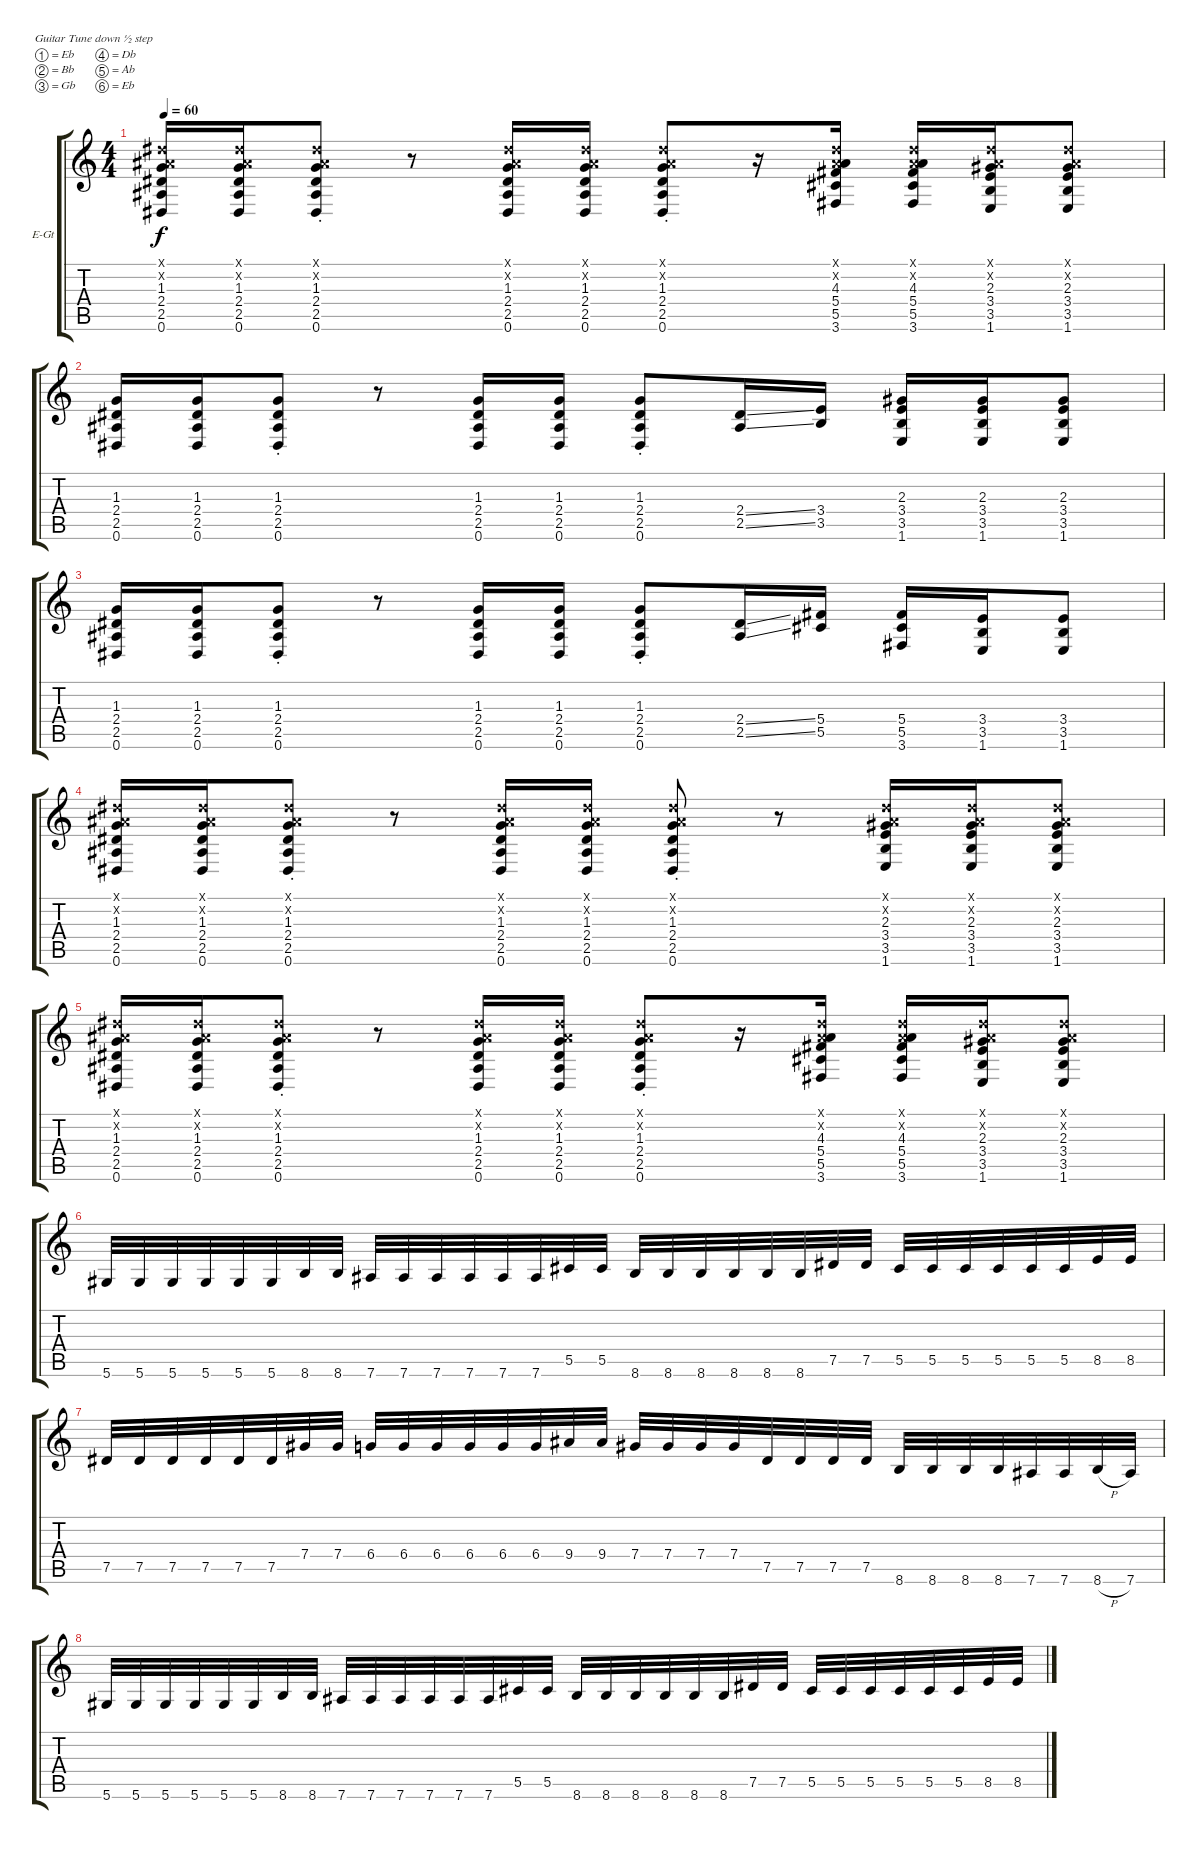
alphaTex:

\bracketExtendMode groupsimilarinstruments
\firstSystemTrackNameOrientation horizontal
\otherSystemsTrackNameOrientation horizontal
\track ("guitar 1" "E-Gt") {instrument overdrivenguitar}
\staff {score tabs}
\tuning (Eb4 Bb3 Gb3 Db3 Ab2 Eb2)
\ts (4 4)
\tempo 60
\clef g2
\ks c
(0.1{x} 0.2{x} 1.3 2.4 2.5 0.6).16{dy f} (0.1{x} 0.2{x} 1.3 2.4 2.5 0.6).16 (0.1{x} 0.2{x} 1.3{st} 2.4{st} 2.5{st} 0.6{st}).8 r.8 (0.1{x} 0.2{x} 1.3 2.4 2.5 0.6).16 (0.1{x} 0.2{x} 1.3 2.4 2.5 0.6).16 (0.1{x} 0.2{x} 1.3{st} 2.4{st} 2.5{st} 0.6{st}).8 r.16 (0.1{x} 0.2{x} 4.3 5.4 5.5 3.6).16 (0.1{x} 0.2{x} 4.3 5.4 5.5 3.6).16 (0.1{x} 0.2{x} 2.3 3.4 3.5 1.6).16 (0.1{x} 0.2{x} 2.3 3.4 3.5 1.6).8 |
(1.3 2.4 2.5 0.6).16 (1.3 2.4 2.5 0.6).16 (1.3{st} 2.4{st} 2.5{st} 0.6{st}).8 r.8 (1.3 2.4 2.5 0.6).16 (1.3 2.4 2.5 0.6).16 (1.3{st} 2.4{st} 2.5{st} 0.6{st}).8 (2.4{ss} 2.5{ss}).16 (3.4 3.5).16 (2.3 3.4 3.5 1.6).16 (2.3 3.4 3.5 1.6).16 (2.3 3.4 3.5 1.6).8 |
(1.3 2.4 2.5 0.6).16 (1.3 2.4 2.5 0.6).16 (1.3{st} 2.4{st} 2.5{st} 0.6{st}).8 r.8 (1.3 2.4 2.5 0.6).16 (1.3 2.4 2.5 0.6).16 (1.3{st} 2.4{st} 2.5{st} 0.6{st}).8 (2.4{ss} 2.5{ss}).16 (5.4 5.5).16 (5.4 5.5 3.6).16 (3.4 3.5 1.6).16 (3.4 3.5 1.6).8 |
(0.1{x} 0.2{x} 1.3 2.4 2.5 0.6).16 (0.1{x} 0.2{x} 1.3 2.4 2.5 0.6).16 (0.1{x} 0.2{x} 1.3{st} 2.4{st} 2.5{st} 0.6{st}).8 r.8 (0.1{x} 0.2{x} 1.3 2.4 2.5 0.6).16 (0.1{x} 0.2{x} 1.3 2.4 2.5 0.6).16 (0.1{x} 0.2{x} 1.3{st} 2.4{st} 2.5{st} 0.6{st}).8 r.8 (0.1{x} 0.2{x} 2.3 3.4 3.5 1.6).16 (0.1{x} 0.2{x} 2.3 3.4 3.5 1.6).16 (0.1{x} 0.2{x} 2.3 3.4 3.5 1.6).8 |
(0.1{x} 0.2{x} 1.3 2.4 2.5 0.6).16 (0.1{x} 0.2{x} 1.3 2.4 2.5 0.6).16 (0.1{x} 0.2{x} 1.3{st} 2.4{st} 2.5{st} 0.6{st}).8 r.8 (0.1{x} 0.2{x} 1.3 2.4 2.5 0.6).16 (0.1{x} 0.2{x} 1.3 2.4 2.5 0.6).16 (0.1{x} 0.2{x} 1.3{st} 2.4{st} 2.5{st} 0.6{st}).8 r.16 (0.1{x} 0.2{x} 4.3 5.4 5.5 3.6).16 (0.1{x} 0.2{x} 4.3 5.4 5.5 3.6).16 (0.1{x} 0.2{x} 2.3 3.4 3.5 1.6).16 (0.1{x} 0.2{x} 2.3 3.4 3.5 1.6).8 |
5.6.32 5.6.32 5.6.32 5.6.32 5.6.32 5.6.32 8.6.32 8.6.32 7.6.32 7.6.32 7.6.32 7.6.32 7.6.32 7.6.32 5.5.32 5.5.32 8.6.32 8.6.32 8.6.32 8.6.32 8.6.32 8.6.32 7.5.32 7.5.32 5.5.32 5.5.32 5.5.32 5.5.32 5.5.32 5.5.32 8.5.32 8.5.32 |
7.5.32 7.5.32 7.5.32 7.5.32 7.5.32 7.5.32 7.4.32 7.4.32 6.4.32 6.4.32 6.4.32 6.4.32 6.4.32 6.4.32 9.4.32 9.4.32 7.4.32 7.4.32 7.4.32 7.4.32 7.5.32 7.5.32 7.5.32 7.5.32 8.6.32 8.6.32 8.6.32 8.6.32 7.6.32 7.6.32 8.6{h}.32 7.6.32 |
5.6.32 5.6.32 5.6.32 5.6.32 5.6.32 5.6.32 8.6.32 8.6.32 7.6.32 7.6.32 7.6.32 7.6.32 7.6.32 7.6.32 5.5.32 5.5.32 8.6.32 8.6.32 8.6.32 8.6.32 8.6.32 8.6.32 7.5.32 7.5.32 5.5.32 5.5.32 5.5.32 5.5.32 5.5.32 5.5.32 8.5.32 8.5.32
